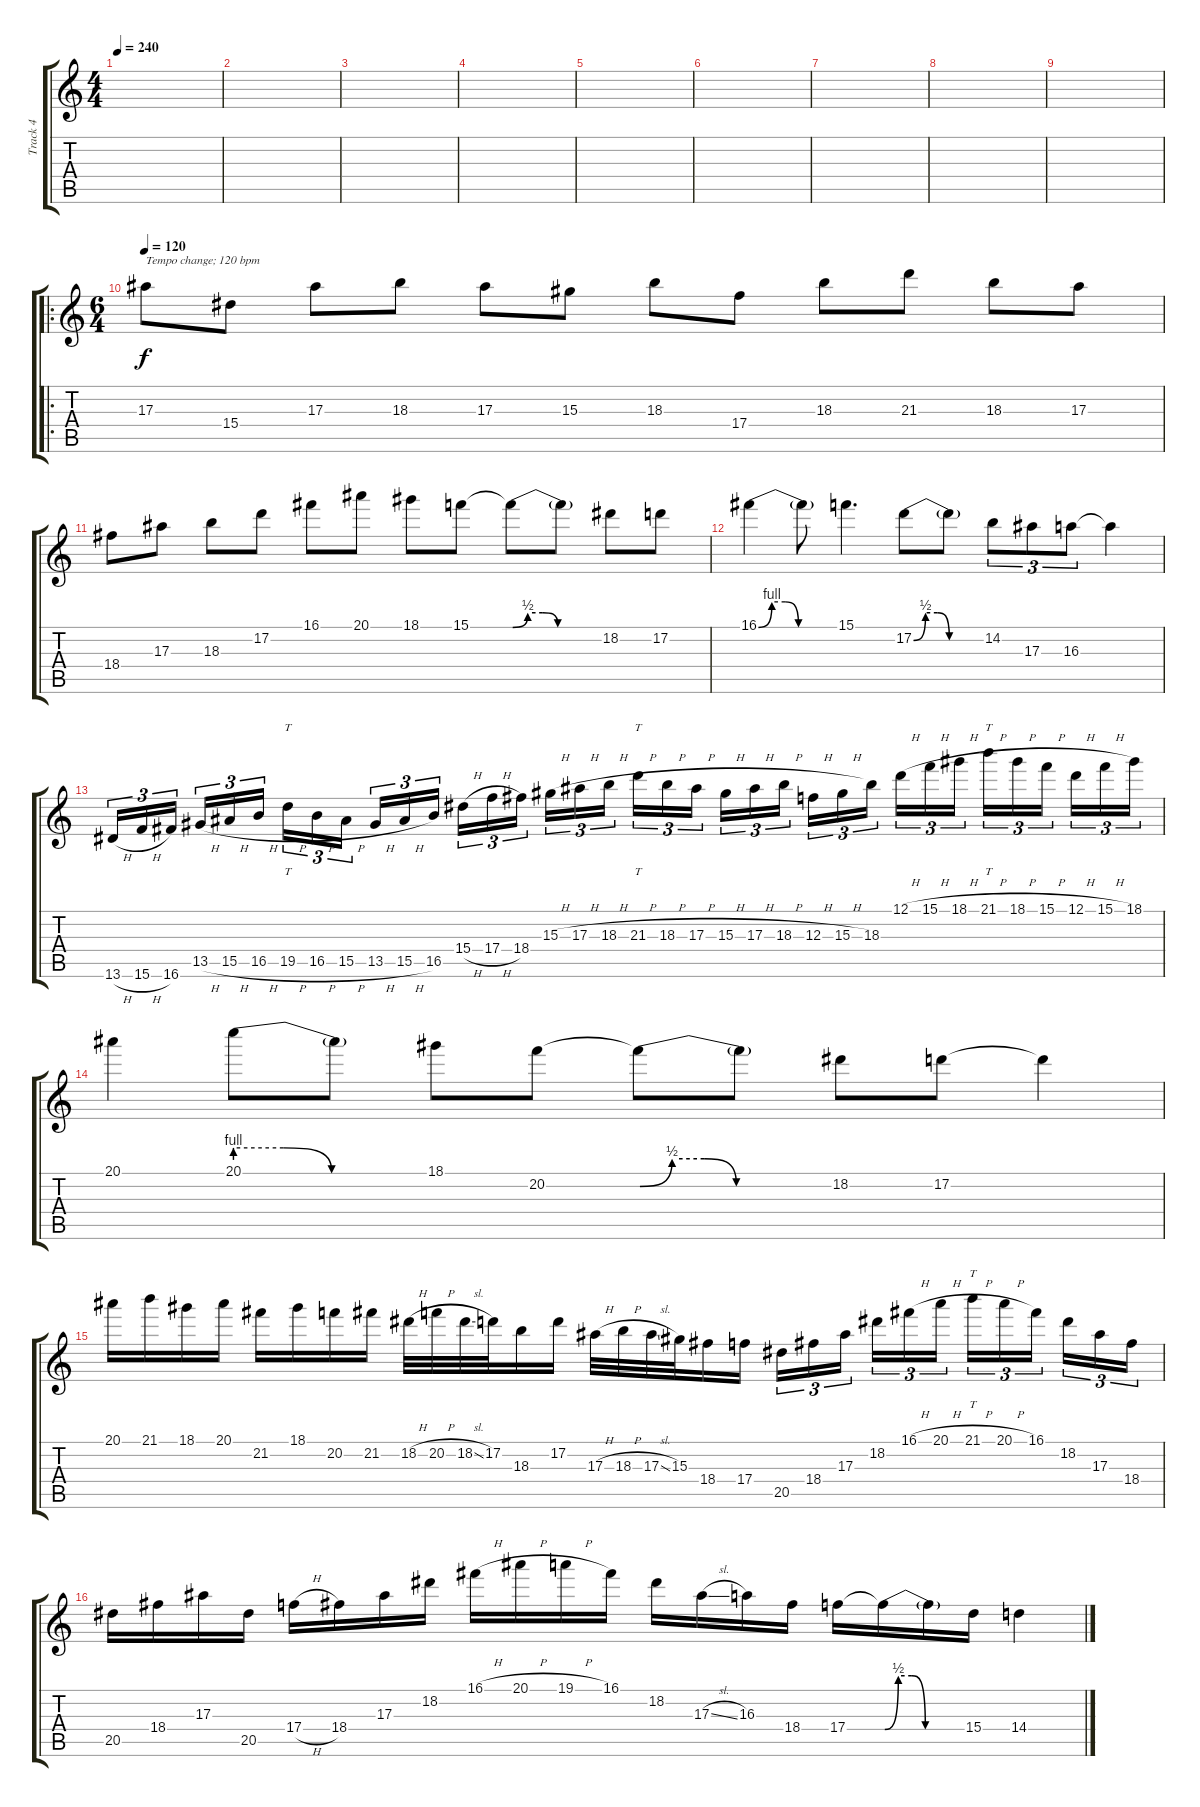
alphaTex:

\track ("Track 4" "Track 4") {instrument distortionguitar}
\staff {score tabs}
\tuning (D4 A3 F3 C3 G2 D2) {hide}
\ts (4 4)
\tempo 240
\clef g2
\ks c
|
|
|
|
|
|
|
|
|
\ro
\ts (6 4)
\tempo 120
17.3.8{txt "Tempo change; 120 bpm"} 15.4.8 17.3.8 18.3.8 17.3.8 15.3.8 18.3.8 17.4.8 18.3.8 21.3.8 18.3.8 17.3.8 |
18.4.8 17.3.8 18.3.8 17.2.8 16.1.8 20.1.8 18.1.8 15.1.8 15.1{be (custom 0 0 10 2 20 2 30 0 60 0) t}.8 15.1{t}.8 18.2.8 17.2.8 |
16.1{be (custom 0 0 10 4 20 4 30 0 60 0)}.4 16.1{t}.8 15.1.4{d} 17.2{be (custom 0 0 10 2 20 2 30 0 60 0)}.8 17.2{t}.8 14.2.8{tu (3 2)} 17.3.8{tu (3 2)} 16.3.8{tu (3 2)} 16.3{t}.4 |
13.6{h}.16{tu (3 2)} 15.6{h}.16{tu (3 2)} 16.6.16{tu (3 2) beam splitsecondary} 13.5{h}.16{tu (3 2)} 15.5{h}.16{tu (3 2)} 16.5{h}.16{tu (3 2) beam splitsecondary} 19.5{h}.16{tt tu (3 2)} 16.5{h}.16{tu (3 2)} 15.5{h}.16{tu (3 2) beam splitsecondary} 13.5{h}.16{tu (3 2)} 15.5{h}.16{tu (3 2)} 16.5.16{tu (3 2) beam splitsecondary} 15.4{h}.16{tu (3 2)} 17.4{h}.16{tu (3 2)} 18.4.16{tu (3 2) beam splitsecondary} 15.3{h}.16{tu (3 2)} 17.3{h}.16{tu (3 2)} 18.3{h}.16{tu (3 2)} 21.3{h}.16{tt tu (3 2)} 18.3{h}.16{tu (3 2)} 17.3{h}.16{tu (3 2) beam splitsecondary} 15.3{h}.16{tu (3 2)} 17.3{h}.16{tu (3 2)} 18.3{h}.16{tu (3 2) beam splitsecondary} 12.3{h}.16{tu (3 2)} 15.3{h}.16{tu (3 2)} 18.3.16{tu (3 2) beam splitsecondary} 12.1{h}.16{tu (3 2)} 15.1{h}.16{tu (3 2)} 18.1{h}.16{tu (3 2) beam splitsecondary} 21.1{h}.16{tt tu (3 2)} 18.1{h}.16{tu (3 2)} 15.1{h}.16{tu (3 2) beam splitsecondary} 12.1{h}.16{tu (3 2)} 15.1{h}.16{tu (3 2)} 18.1.16{tu (3 2)} |
20.1.4 20.1{be (custom 0 4 15 4 30 0 60 0)}.8 20.1{t}.8 18.1.8 20.2.8 20.2{be (custom 0 0 10 2 20 2 30 0 60 0) t}.8 20.2{t}.8 18.2.8 17.2.8 17.2{t}.4 |
20.1.16 21.1.16 18.1.16 20.1.16 21.2.16 18.1.16 20.2.16 21.2.16 18.2{h}.32 20.2{h}.32 18.2{sl}.32 17.2.32 18.3.16 17.2.16 17.3{h}.32 18.3{h}.32 17.3{sl}.32 15.3.32 18.4.16 17.4.16{beam splitsecondary} 20.5.16{tu (3 2)} 18.4.16{tu (3 2)} 17.3.16{tu (3 2) beam splitsecondary} 18.2.16{tu (3 2)} 16.1{h}.16{tu (3 2)} 20.1{h}.16{tu (3 2) beam splitsecondary} 21.1{h}.16{tt tu (3 2)} 20.1{h}.16{tu (3 2)} 16.1.16{tu (3 2) beam splitsecondary} 18.2.16{tu (3 2)} 17.3.16{tu (3 2)} 18.4.16{tu (3 2)} |
20.5.16 18.4.16 17.3.16 20.5.16 17.4{h}.16 18.4.16 17.3.16 18.2.16 16.1{h}.16 20.1{h}.16 19.1{h}.16 16.1.16 18.2.16 17.3{sl}.16 16.3.16 18.4.16 17.4.16 17.4{be (custom 0 0 10 2 20 2 30 0 60 0) t}.16 17.4{t}.16 15.4.16 14.4.4
